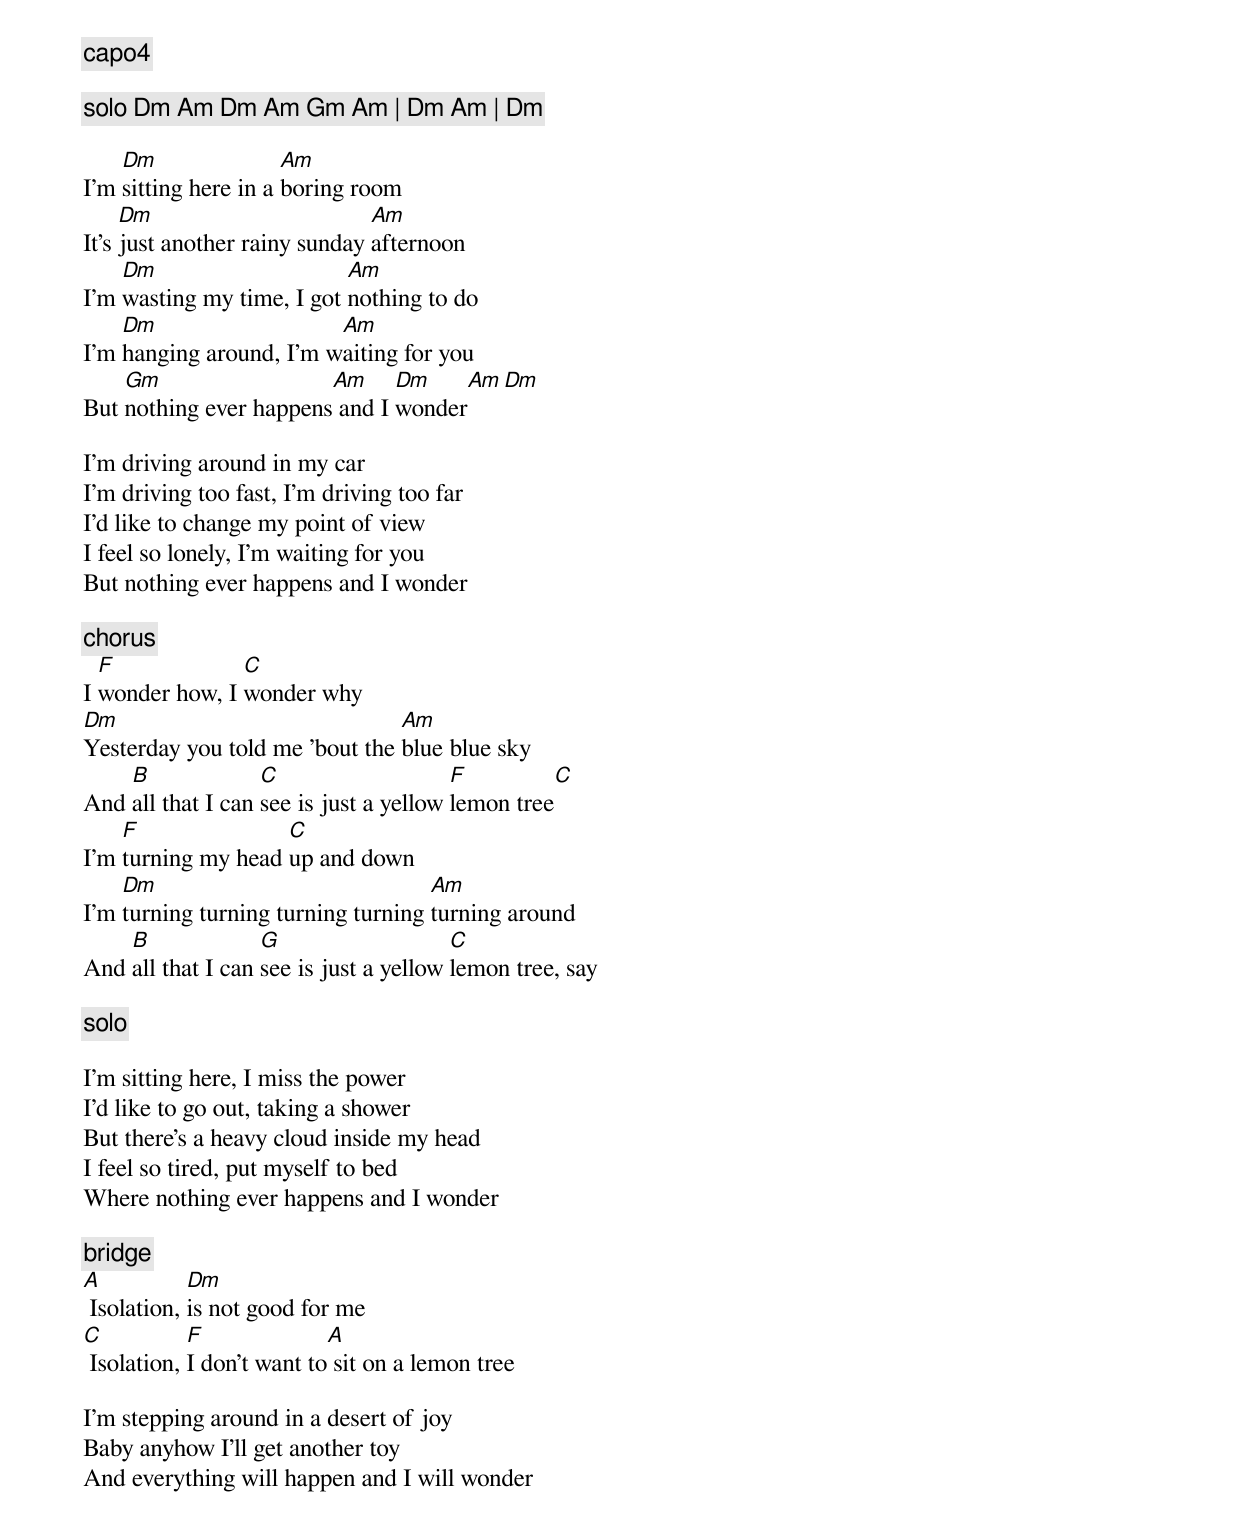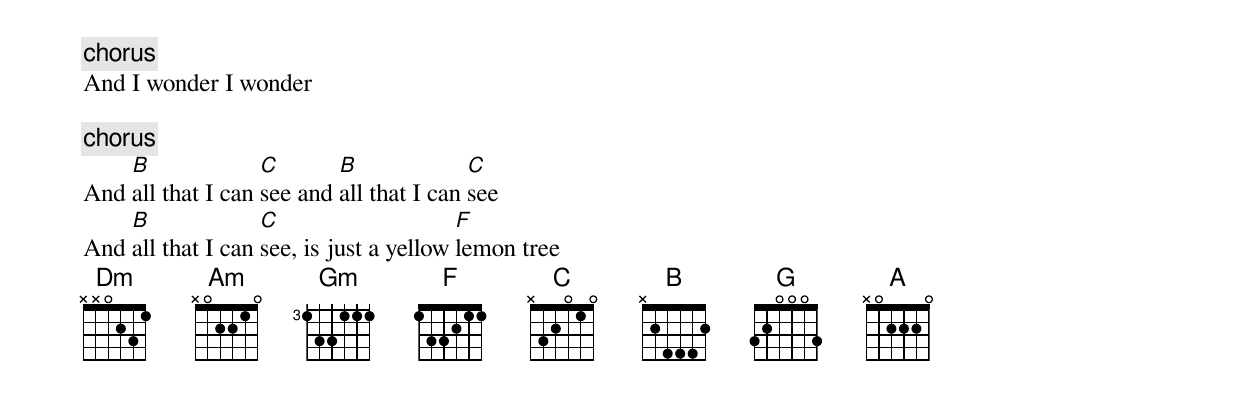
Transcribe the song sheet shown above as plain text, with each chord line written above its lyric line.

[capo4]

[solo] Dm Am Dm Am Gm Am | Dm Am | Dm

    Dm                Am
I'm sitting here in a boring room
     Dm                        Am
It's just another rainy sunday afternoon
    Dm                     Am
I'm wasting my time, I got nothing to do
    Dm                   Am
I'm hanging around, I'm waiting for you
    Gm                  Am     Dm    Am Dm
But nothing ever happens and I wonder

I'm driving around in my car
I'm driving too fast, I'm driving too far
I'd like to change my point of view
I feel so lonely, I'm waiting for you
But nothing ever happens and I wonder

[chorus]
  F             C
I wonder how, I wonder why
Dm                              Am
Yesterday you told me 'bout the blue blue sky
    B              C                    F         C
And all that I can see is just a yellow lemon tree
    F               C
I'm turning my head up and down
    Dm                              Am
I'm turning turning turning turning turning around
    B              G                    C
And all that I can see is just a yellow lemon tree, say

[solo]

I'm sitting here, I miss the power
I'd like to go out, taking a shower
But there's a heavy cloud inside my head
I feel so tired, put myself to bed
Where nothing ever happens and I wonder

[bridge]
A           Dm
 Isolation, is not good for me
C           F              A
 Isolation, I don't want to sit on a lemon tree

I'm stepping around in a desert of joy
Baby anyhow I'll get another toy
And everything will happen and I will wonder

[chorus]
And I wonder I wonder

[chorus]
    B              C       B              C
And all that I can see and all that I can see
    B              C                     F
And all that I can see, is just a yellow lemon tree
